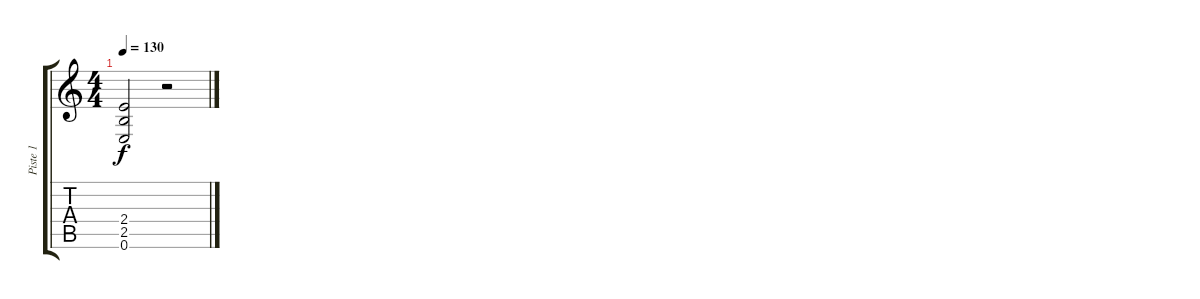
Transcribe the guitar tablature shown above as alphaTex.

\track ("Piste 1" "Piste 1") {instrument distortionguitar}
\staff {score tabs}
\tuning (E4 B3 G3 D3 A2 E2) {hide}
\ts (4 4)
\tempo 130
\clef g2
\ks c
(2.4 2.5 0.6).2{dy f} r.2
